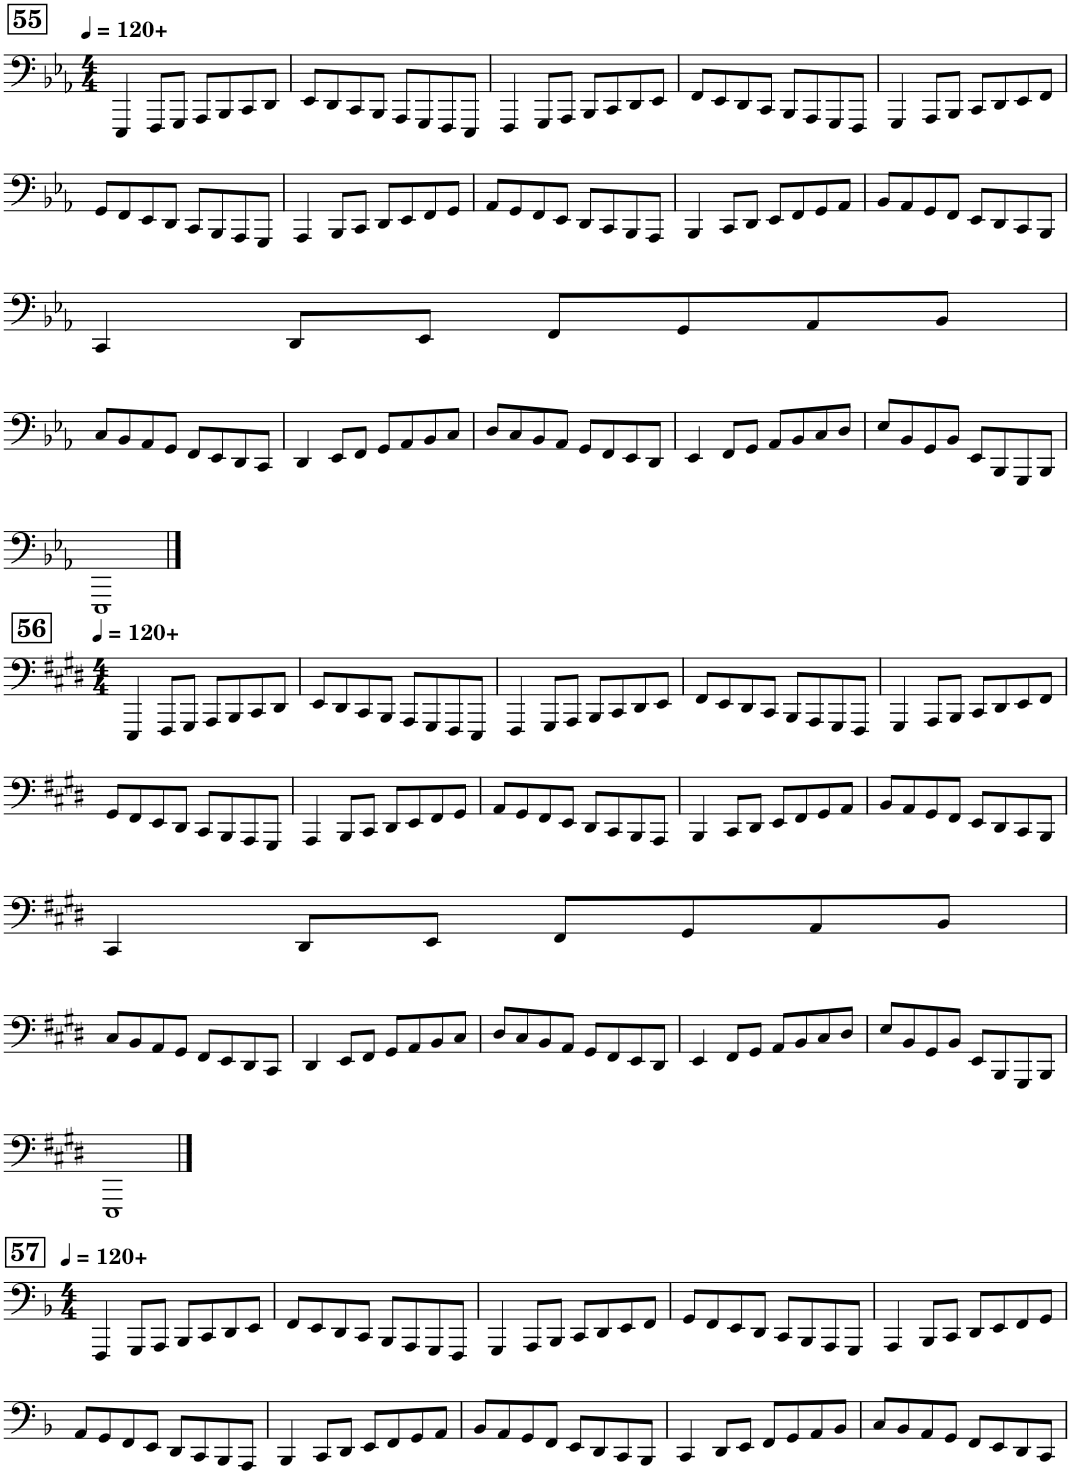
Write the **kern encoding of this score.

**kern
*part1
*staff1
*I"Trombone
*I'Tbn.
!!LO:PB:g=z
*clefF4
*k[b-e-a-]
*M4/4
*MM120
!!LO:REH:place=s1:a:B:cj:fs=14:t=55
=1
!LO:TX:a:B:t=+
4EEE-/
8FFF/L
8GGG/J
8AAA-/L
8BBB-/
8CC/
8DD/J
=2
8EE-/L
8DD/
8CC/
8BBB-/J
8AAA-/L
8GGG/
8FFF/
8EEE-/J
=3
4FFF/
8GGG/L
8AAA-/J
8BBB-/L
8CC/
8DD/
8EE-/J
=4
8FF/L
8EE-/
8DD/
8CC/J
8BBB-/L
8AAA-/
8GGG/
8FFF/J
=5
4GGG/
8AAA-/L
8BBB-/J
8CC/L
8DD/
8EE-/
8FF/J
!!LO:LB:g=z
=6
8GG/L
8FF/
8EE-/
8DD/J
8CC/L
8BBB-/
8AAA-/
8GGG/J
=7
4AAA-/
8BBB-/L
8CC/J
8DD/L
8EE-/
8FF/
8GG/J
=8
8AA-/L
8GG/
8FF/
8EE-/J
8DD/L
8CC/
8BBB-/
8AAA-/J
=9
4BBB-/
8CC/L
8DD/J
8EE-/L
8FF/
8GG/
8AA-/J
=10
8BB-/L
8AA-/
8GG/
8FF/J
8EE-/L
8DD/
8CC/
8BBB-/J
!!LO:LB:g=z
=11
4CC/
8DD/L
8EE-/J
8FF/L
8GG/
8AA-/
8BB-/J
!!LO:LB:g=z
=12
8C/L
8BB-/
8AA-/
8GG/J
8FF/L
8EE-/
8DD/
8CC/J
=13
4DD/
8EE-/L
8FF/J
8GG/L
8AA-/
8BB-/
8C/J
=14
8D/L
8C/
8BB-/
8AA-/J
8GG/L
8FF/
8EE-/
8DD/J
=15
4EE-/
8FF/L
8GG/J
8AA-/L
8BB-/
8C/
8D/J
=16
8E-/L
8BB-/
8GG/
8BB-/J
8EE-/L
8BBB-/
8GGG/
8BBB-/J
!!LO:LB:g=z
=17
1EEE-
!!LO:LB:g=z
==1
!!LO:REH:place=s1:a:B:cj:fs=14:t=56
*k[f#c#g#d#]
*M4/4
*MM120
!LO:TX:a:B:t=+
4EEE/
8FFF#/L
8GGG#/J
8AAA/L
8BBB/
8CC#/
8DD#/J
=2
8EE/L
8DD#/
8CC#/
8BBB/J
8AAA/L
8GGG#/
8FFF#/
8EEE/J
=3
4FFF#/
8GGG#/L
8AAA/J
8BBB/L
8CC#/
8DD#/
8EE/J
=4
8FF#/L
8EE/
8DD#/
8CC#/J
8BBB/L
8AAA/
8GGG#/
8FFF#/J
=5
4GGG#/
8AAA/L
8BBB/J
8CC#/L
8DD#/
8EE/
8FF#/J
!!LO:LB:g=z
=6
8GG#/L
8FF#/
8EE/
8DD#/J
8CC#/L
8BBB/
8AAA/
8GGG#/J
=7
4AAA/
8BBB/L
8CC#/J
8DD#/L
8EE/
8FF#/
8GG#/J
=8
8AA/L
8GG#/
8FF#/
8EE/J
8DD#/L
8CC#/
8BBB/
8AAA/J
=9
4BBB/
8CC#/L
8DD#/J
8EE/L
8FF#/
8GG#/
8AA/J
=10
8BB/L
8AA/
8GG#/
8FF#/J
8EE/L
8DD#/
8CC#/
8BBB/J
!!LO:LB:g=z
=11
4CC#/
8DD#/L
8EE/J
8FF#/L
8GG#/
8AA/
8BB/J
!!LO:LB:g=z
=12
8C#/L
8BB/
8AA/
8GG#/J
8FF#/L
8EE/
8DD#/
8CC#/J
=13
4DD#/
8EE/L
8FF#/J
8GG#/L
8AA/
8BB/
8C#/J
=14
8D#/L
8C#/
8BB/
8AA/J
8GG#/L
8FF#/
8EE/
8DD#/J
=15
4EE/
8FF#/L
8GG#/J
8AA/L
8BB/
8C#/
8D#/J
=16
8E/L
8BB/
8GG#/
8BB/J
8EE/L
8BBB/
8GGG#/
8BBB/J
!!LO:LB:g=z
=17
1EEE
!!LO:LB:g=z
==1
!!LO:REH:place=s1:a:B:cj:fs=14:t=57
*k[b-]
*M4/4
*MM120
!LO:TX:a:B:t=+
4FFF/
8GGG/L
8AAA/J
8BBB-/L
8CC/
8DD/
8EE/J
=2
8FF/L
8EE/
8DD/
8CC/J
8BBB-/L
8AAA/
8GGG/
8FFF/J
=3
4GGG/
8AAA/L
8BBB-/J
8CC/L
8DD/
8EE/
8FF/J
=4
8GG/L
8FF/
8EE/
8DD/J
8CC/L
8BBB-/
8AAA/
8GGG/J
=5
4AAA/
8BBB-/L
8CC/J
8DD/L
8EE/
8FF/
8GG/J
!!LO:LB:g=z
=6
8AA/L
8GG/
8FF/
8EE/J
8DD/L
8CC/
8BBB-/
8AAA/J
=7
4BBB-/
8CC/L
8DD/J
8EE/L
8FF/
8GG/
8AA/J
=8
8BB-/L
8AA/
8GG/
8FF/J
8EE/L
8DD/
8CC/
8BBB-/J
=9
4CC/
8DD/L
8EE/J
8FF/L
8GG/
8AA/
8BB-/J
=10
8C/L
8BB-/
8AA/
8GG/J
8FF/L
8EE/
8DD/
8CC/J
=
*-
